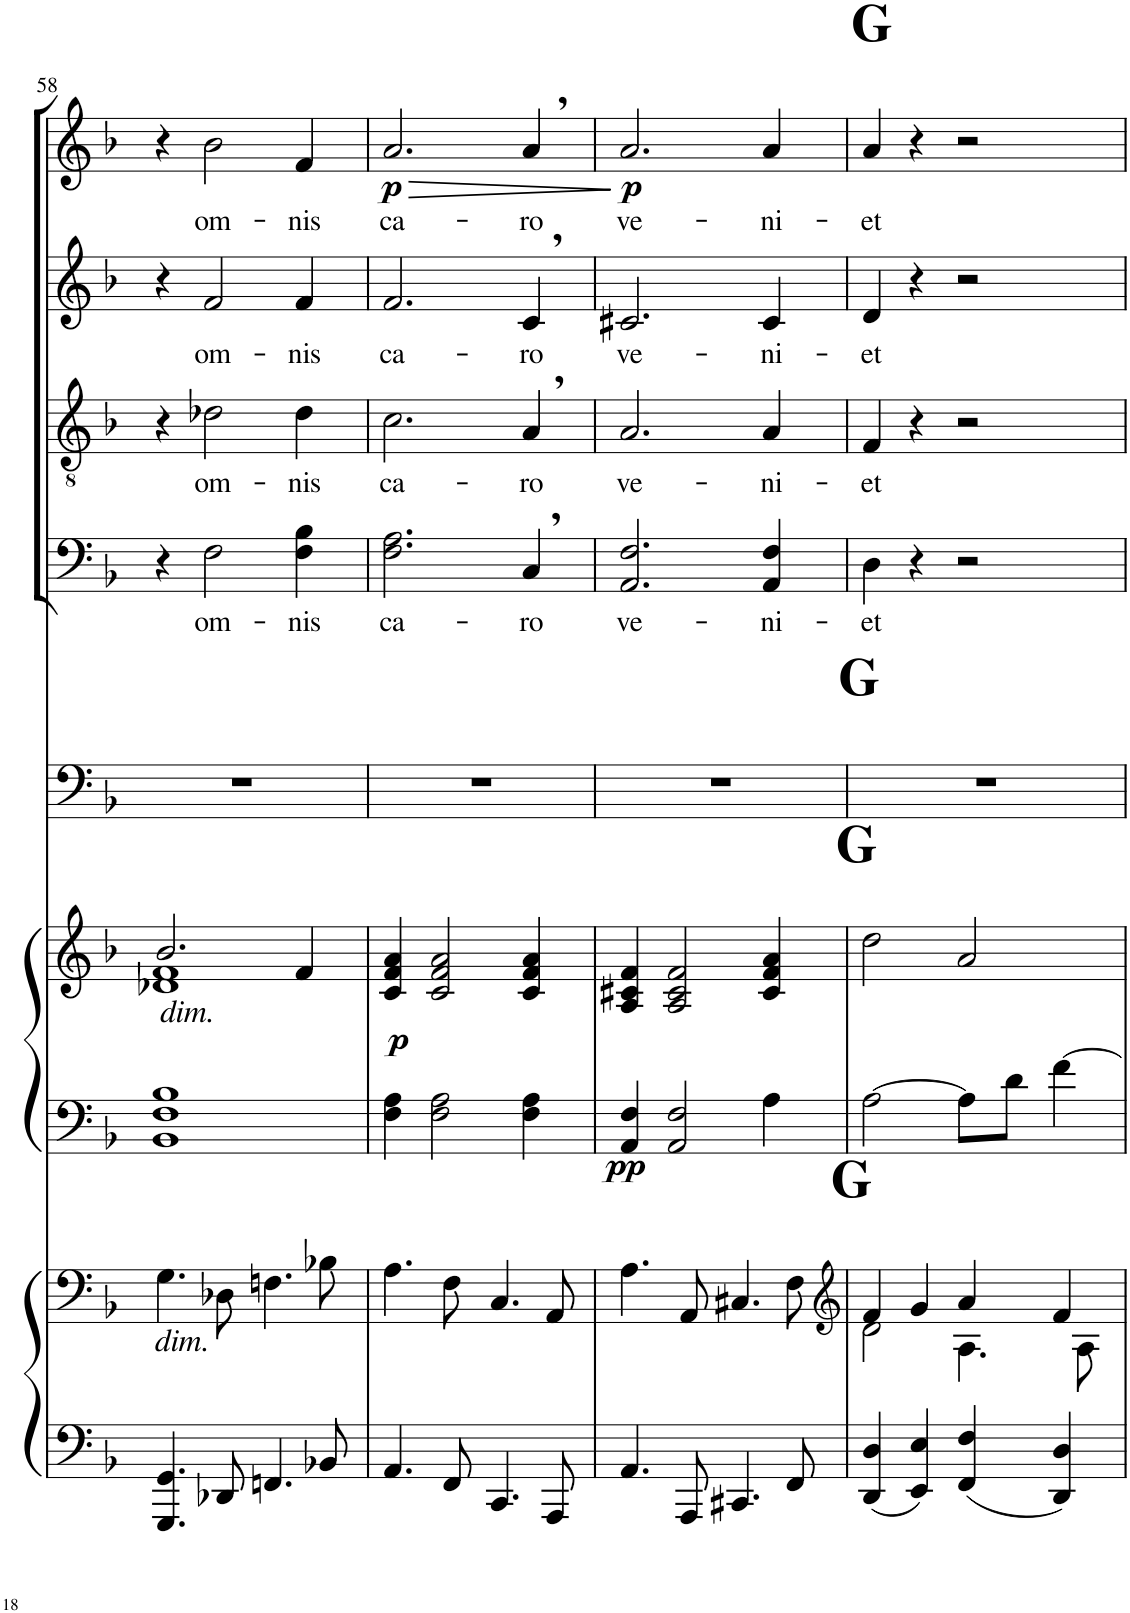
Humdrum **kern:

**kern	**kern	**kern	**kern	**dynam	**kern	**text	**kern	**text	**kern	**text	**kern	**text	**dynam
*part6	*part6	*part5	*part5	*part5	*part4	*part4	*part3	*part3	*part2	*part2	*part1	*part1	*part1
*staff8	*staff7	*staff6	*staff5	*staff5/6	*staff4	*staff4	*staff3	*staff3	*staff2	*staff2	*staff1	*staff1	*staff1
*I"Piano 2	*	*I"Piano 1	*	*	*I"Basses	*	*I"Ténors	*	*I"Altos	*	*I"Sopranos	*	*
*I'Pno	*	*I'Pno	*	*	*	*	*	*	*	*	*	*	*
!!LO:PB:g=z
*clefF4	*clefF4	*clefF4	*clefG2	*	*clefF4	*	*clefGv2	*	*clefG2	*	*clefG2	*	*
*k[b-]	*k[b-]	*k[b-]	*k[b-]	*	*k[b-]	*	*k[b-]	*	*k[b-]	*	*k[b-]	*	*
*M4/4	*M4/4	*M4/4	*M4/4	*	*M4/4	*	*M4/4	*	*M4/4	*	*M4/4	*	*
*met(c)	*met(c)	*met(c)	*met(c)	*	*met(c)	*	*met(c)	*	*met(c)	*	*met(c)	*	*
=58	=58	=58	=58	=58	=58	=58	=58	=58	=58	=58	=58	=58	=58
*	*	*	*^	*	*	*	*	*	*	*	*	*	*
!	!	!LO:TX:a:i:t=dim.	!	!	!	!	!	!	!	!	!	!	!	!
!LO:TX:a:i:t=dim.	!	!	!	!	!	!	!	!	!	!	!	!	!	!
4.GGG/ 4.GG/	4.G\	1BB- 1F 1B-	2.b-/	1d-X 1f	.	4r	.	4r	.	4r	.	4r	.	.
!	!	!	!	!	!	!	!LO:LY:b	!	!LO:LY:b	!	!LO:LY:b	!	!LO:LY:b	!
.	.	.	.	.	.	2F\	om-	2d-X\	om-	2f/	om-	2b-\	om-	.
8DD-X/	8D-X\	.	.	.	.	.	.	.	.	.	.	.	.	.
4.FFn/	4.Fn\	.	.	.	.	.	.	.	.	.	.	.	.	.
!	!	!	!	!	!	!	!LO:LY:b	!	!LO:LY:b	!	!LO:LY:b	!	!LO:LY:b	!
.	.	.	4f/	.	.	4F\ 4B-\	-nis	4d-\	-nis	4f/	-nis	4f/	-nis	.
8BB-X/	8B-X\	.	.	.	.	.	.	.	.	.	.	.	.	.
*	*	*	*v	*v	*	*	*	*	*	*	*	*	*	*
=59	=59	=59	=59	=59	=59	=59	=59	=59	=59	=59	=59	=59	=59
!	!	!	!	!LO:DY:b	!	!LO:LY:b	!	!LO:LY:b	!	!LO:LY:b	!	!LO:LY:b	!LO:HP:b
!	!	!	!	!	!	!	!	!	!	!	!	!	!LO:DY:n=1:b
4.AA/	4.A\	4F\ 4A\	4c/ 4f/ 4a/	p	2.F\ 2.A\	ca-	2.c\	ca-	2.f/	ca-	2.a/	ca-	> p
.	.	2F\ 2A\	2c/ 2f/ 2a/	.	.	.	.	.	.	.	.	.	.
8FF/	8F\	.	.	.	.	.	.	.	.	.	.	.	.
4.CC/	4.C/	.	.	.	.	.	.	.	.	.	.	.	.
!	!	!	!	!	!	!LO:LY:b	!	!LO:LY:b	!	!LO:LY:b	!	!LO:LY:b	!
.	.	4F\ 4A\	4c/ 4f/ 4a/	.	4C/	-ro	4A/	-ro	4c/	-ro	4a/	-ro	.
8AAA/	8AA/	.	.	.	.	.	.	.	.	.	.	.	.
.	.	.	.	.	.	.	.	.	.	.	.	.	]
=60	=60	=60	=60	=60	=60	=60	=60	=60	=60	=60	=60	=60	=60
!	!	!	!	!LO:DY:b=2	!	!LO:LY:b	!	!LO:LY:b	!	!LO:LY:b	!	!LO:LY:b	!LO:DY:b
4.AA/	4.A\	4AA/ 4F/	4A/ 4c#X/ 4f/	pp	2.AA/ 2.F/	ve-	2.A/	ve-	2.c#X/	ve-	2.a/	ve-	p
.	.	2AA/ 2F/	2A/ 2c#/ 2f/	.	.	.	.	.	.	.	.	.	.
8AAA/	8AA/	.	.	.	.	.	.	.	.	.	.	.	.
4.CC#X/	4.C#X/	.	.	.	.	.	.	.	.	.	.	.	.
!	!	!	!	!	!	!LO:LY:b	!	!LO:LY:b	!	!LO:LY:b	!	!LO:LY:b	!
.	.	4A\	4c#/ 4f/ 4a/	.	4AA/ 4F/	-ni-	4A/	-ni-	4c#/	-ni-	4a/	-ni-	.
8FF/	8F\	.	.	.	.	.	.	.	.	.	.	.	.
=61	=61	=61	=61	=61	=61	=61	=61	=61	=61	=61	=61	=61	=61
*	*clefG2	*	*	*	*	*	*	*	*	*	*	*	*
*	*^	*	*	*	*	*	*	*	*	*	*	*	*
!	!	!	!	!	!	!	!	!	!	!	!	!LO:TX:a:B:t=G	!	!
!	!	!	!	!LO:TX:a:B:t=G	!	!	!	!	!	!	!	!	!	!
!	!LO:TX:a:B:t=G	!	!	!	!	!	!	!	!	!	!	!	!	!
!	!	!	!	!	!	!	!LO:LY:b	!	!LO:LY:b	!	!LO:LY:b	!	!LO:LY:b	!
4DD/ 4D/	4f/	2d\	[2A\	2dd\	.	4D\	-et	4F/	-et	4d/	-et	4a/	-et	.
4EE/ 4E/	4g/	.	.	.	.	4r	.	4r	.	4r	.	4r	.	.
4FF/ 4F/	4a/	4.A\	8A\L]	2a/	.	2r	.	2r	.	2r	.	2r	.	.
.	.	.	8d\J	.	.	.	.	.	.	.	.	.	.	.
4DD/ 4D/	4f/	.	[4f\	.	.	.	.	.	.	.	.	.	.	.
.	.	8A\	.	.	.	.	.	.	.	.	.	.	.	.
*	*v	*v	*	*	*	*	*	*	*	*	*	*	*	*
=	=	=	=	=	=	=	=	=	=	=	=	=	=
*-	*-	*-	*-	*-	*-	*-	*-	*-	*-	*-	*-	*-	*-
